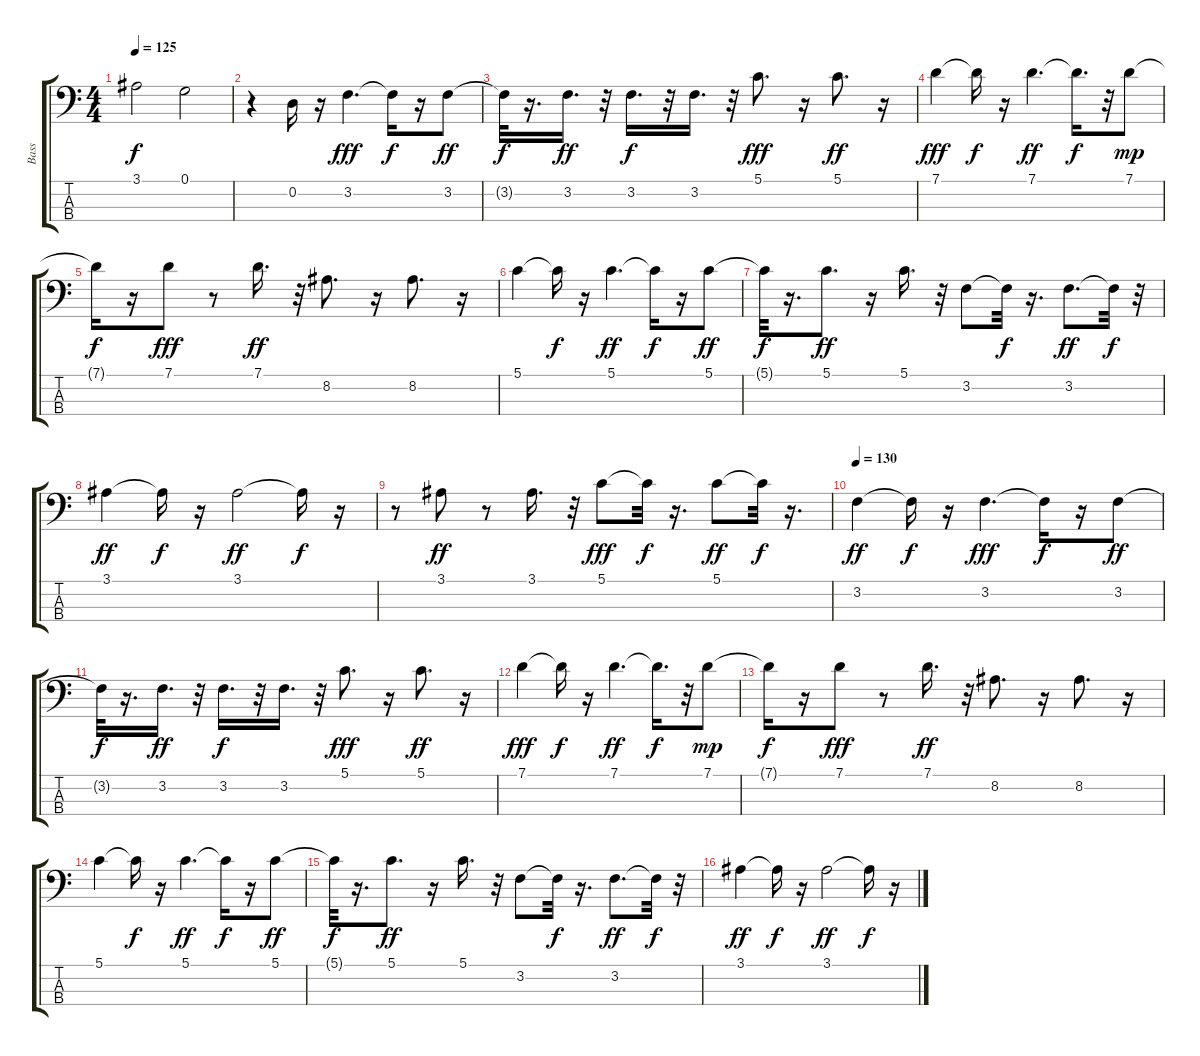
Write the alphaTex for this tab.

\track ("Bass" "Bass") {instrument electricbassfinger}
\staff {score tabs}
\tuning (G2 D2 A1 E1) {hide}
\ts (4 4)
\tempo 125
\clef f4
\ks c
3.1{t}.2{dy f} 0.1.2 |
r.4 0.2.16 r.16 3.2.4{d dy fff} 3.2{t}.16{dy f} r.16 3.2.8{dy ff} |
3.2{t}.32{dy f} r.16{d} 3.2.16{d dy ff} r.32 3.2.16{d dy f} r.32 3.2.16{d} r.32 5.1.8{d dy fff} r.16 5.1.8{d dy ff} r.16 |
7.1.4{dy fff} 7.1{t}.16{dy f} r.16 7.1.4{d dy ff} 7.1{t}.16{d dy f} r.32 7.1.8{dy mp} |
7.1{t}.16{dy f} r.16 7.1.8{dy fff} r.8 7.1.16{d dy ff} r.32 8.2.8{d} r.16 8.2.8{d} r.16 |
5.1.4 5.1{t}.16{dy f} r.16 5.1.4{d dy ff} 5.1{t}.16{dy f} r.16 5.1.8{dy ff} |
5.1{t}.32{dy f} r.16{d} 5.1.8{d dy ff} r.16 5.1.16{d} r.32 3.2.8 3.2{t}.32{dy f} r.16{d} 3.2.8{d dy ff} 3.2{t}.32{dy f} r.32 |
3.1.4{dy ff} 3.1{t}.16{dy f} r.16 3.1.2{dy ff} 3.1{t}.16{dy f} r.16 |
r.8 3.1.8{dy ff} r.8 3.1.16{d} r.32 5.1.8{dy fff} 5.1{t}.32{dy f} r.16{d} 5.1.8{dy ff} 5.1{t}.32{dy f} r.16{d} |
\tempo 130
3.2.4{dy ff} 3.2{t}.16{dy f} r.16 3.2.4{d dy fff} 3.2{t}.16{dy f} r.16 3.2.8{dy ff} |
3.2{t}.32{dy f} r.16{d} 3.2.16{d dy ff} r.32 3.2.16{d dy f} r.32 3.2.16{d} r.32 5.1.8{d dy fff} r.16 5.1.8{d dy ff} r.16 |
7.1.4{dy fff} 7.1{t}.16{dy f} r.16 7.1.4{d dy ff} 7.1{t}.16{d dy f} r.32 7.1.8{dy mp} |
7.1{t}.16{dy f} r.16 7.1.8{dy fff} r.8 7.1.16{d dy ff} r.32 8.2.8{d} r.16 8.2.8{d} r.16 |
5.1.4 5.1{t}.16{dy f} r.16 5.1.4{d dy ff} 5.1{t}.16{dy f} r.16 5.1.8{dy ff} |
5.1{t}.32{dy f} r.16{d} 5.1.8{d dy ff} r.16 5.1.16{d} r.32 3.2.8 3.2{t}.32{dy f} r.16{d} 3.2.8{d dy ff} 3.2{t}.32{dy f} r.32 |
3.1.4{dy ff} 3.1{t}.16{dy f} r.16 3.1.2{dy ff} 3.1{t}.16{dy f} r.16
